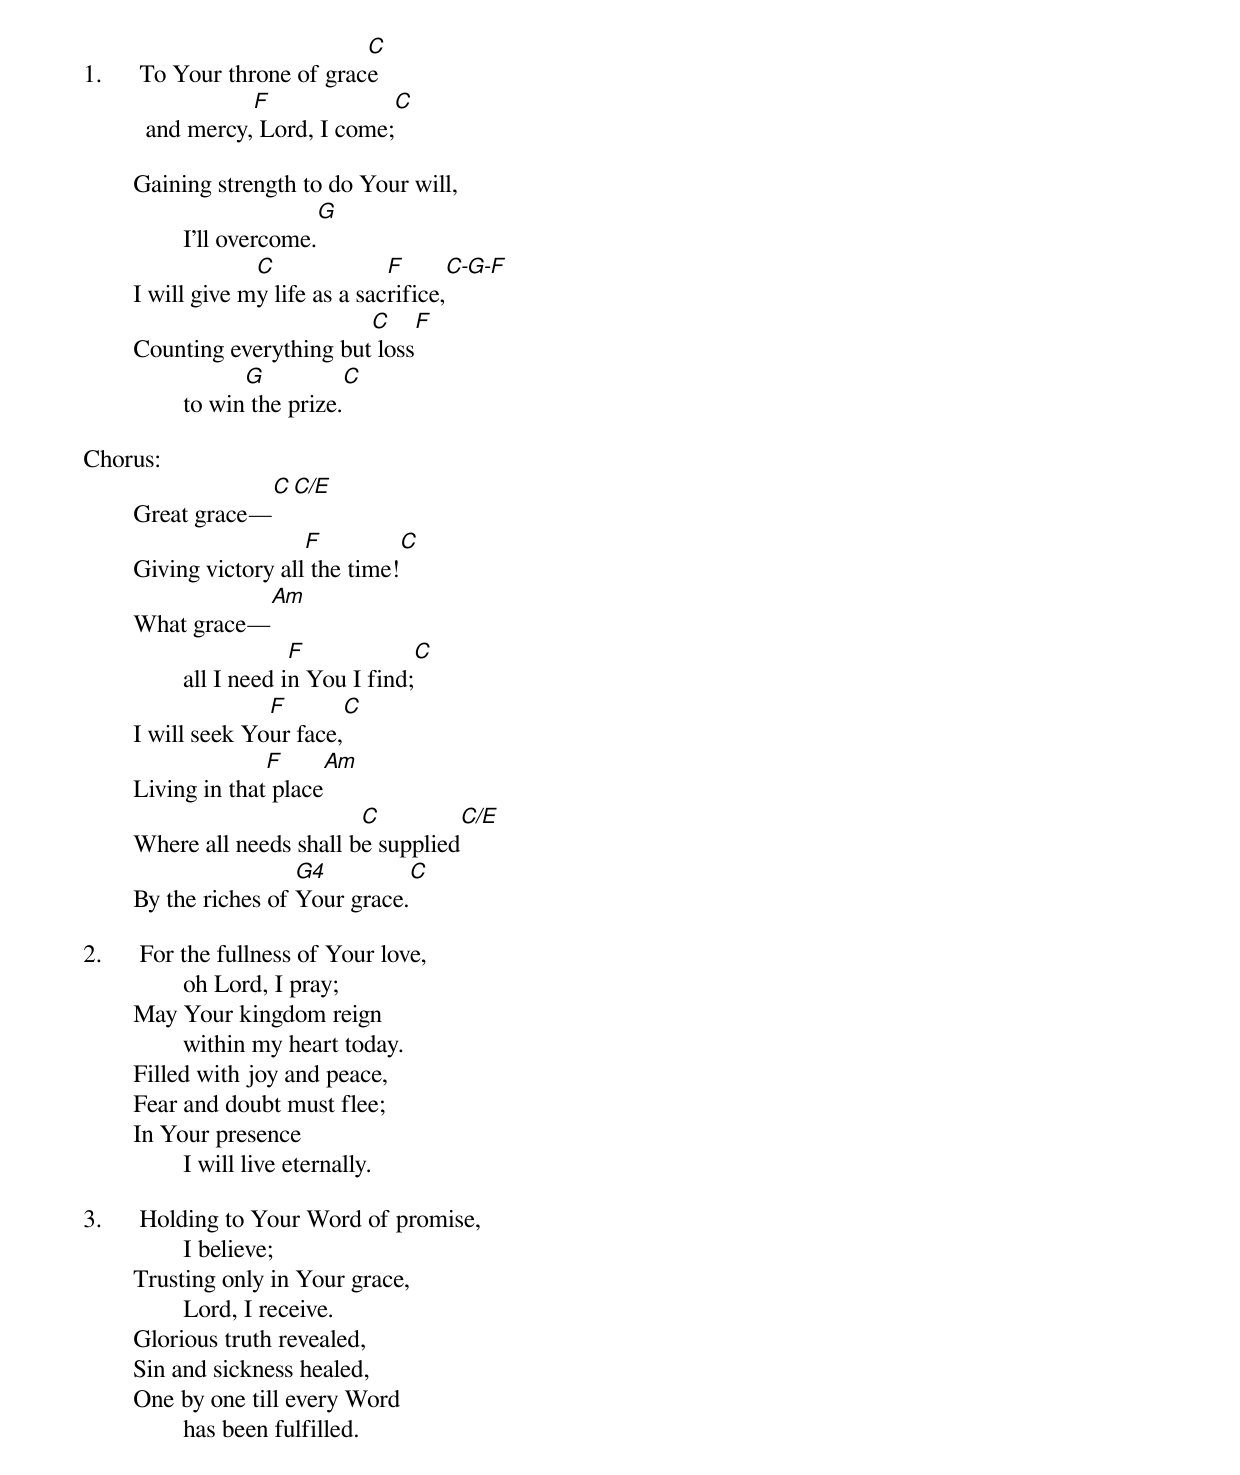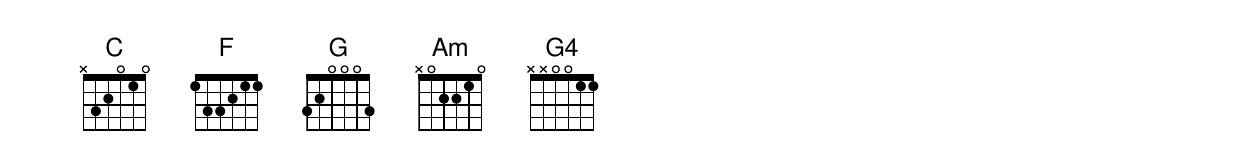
	                      C
1.	To Your throne of grace
	            F                           C
	  and mercy, Lord, I come;

	Gaining strength to do Your will,
		                G
		I’ll overcome.
	             C              F               C-G-F
	I will give my life as a sacrifice,
	                       C                         F
	Counting everything but loss
		      G            C
		to win the prize.

Chorus:
	             C          C/E
	Great grace—
	                  F                         C
	Giving victory all the time!
	             Am
	What grace—
		            F                          C
		all I need in You I find;
	              F                  C
	I will seek Your face,
	              F            Am
	Living in that place
	                       C                              C/E
	Where all needs shall be supplied
	                 G4                        C
	By the riches of Your grace.

2.	For the fullness of Your love,
		oh Lord, I pray;
	May Your kingdom reign
		within my heart today.
	Filled with joy and peace,
	Fear and doubt must flee;
	In Your presence
		I will live eternally.

3.	Holding to Your Word of promise,
		I believe;
	Trusting only in Your grace,
		Lord, I receive.
	Glorious truth revealed,
	Sin and sickness healed,
	One by one till every Word
		has been fulfilled.
